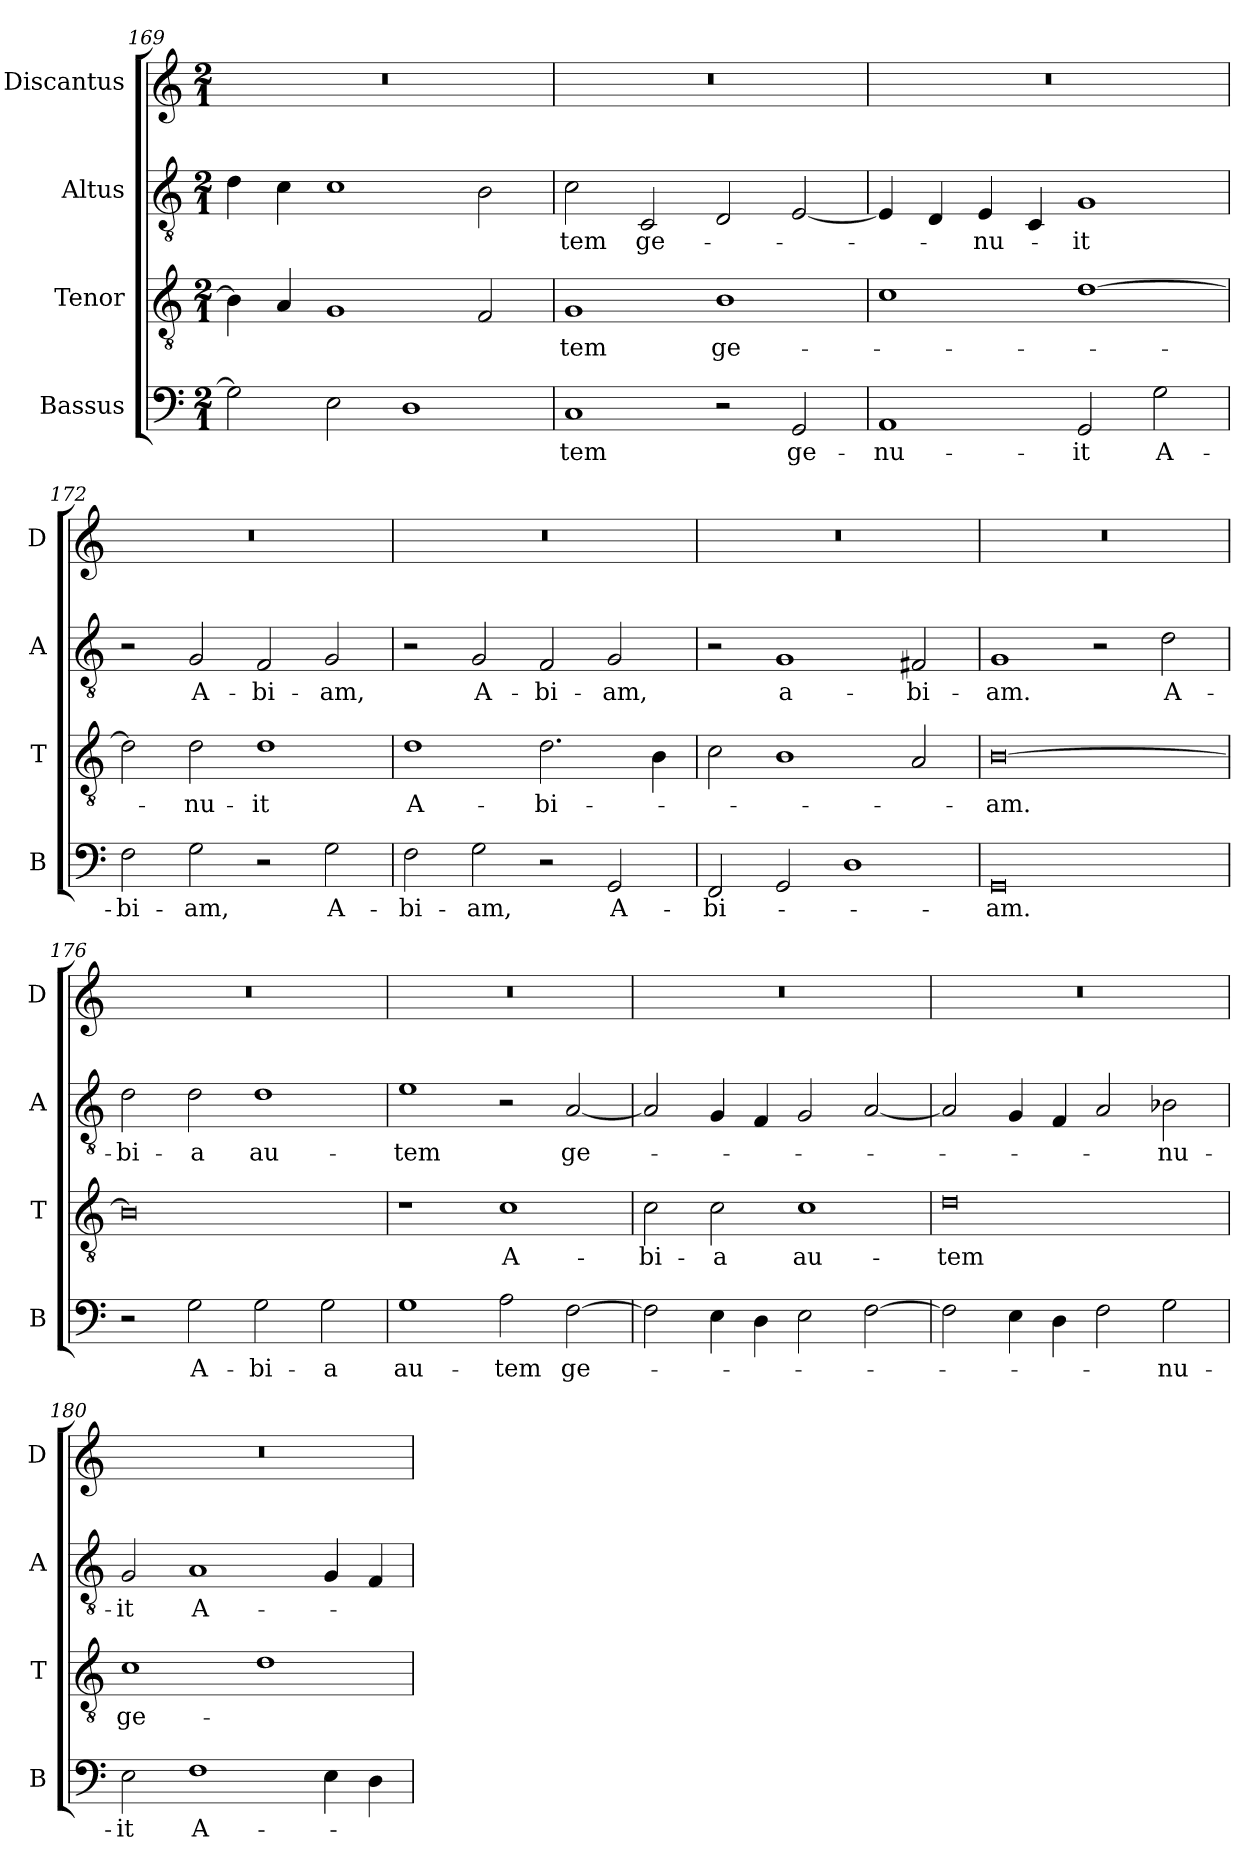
**kern	**text	**kern	**text	**kern	**text	**kern
*part4	*part4	*part3	*part3	*part2	*part2	*part1
*staff4	*staff4	*staff3	*staff3	*staff2	*staff2	*staff1
*I"Bassus	*	*I"Tenor	*	*I"Altus	*	*I"Discantus
*I'B	*	*I'T	*	*I'A	*	*I'D
*clefF4	*	*clefGv2	*	*clefGv2	*	*clefG2
*k[]	*	*k[]	*	*k[]	*	*k[]
*M2/1	*	*M2/1	*	*M2/1	*	*M2/1
=169	=169	=169	=169	=169	=169	=169
2G\]	.	4B\]	.	4d\	.	0r
.	.	4A/	.	4c\	.	.
2E\	.	1G	.	1c	.	.
1D	.	.	.	.	.	.
.	.	2F/	.	2B\	.	.
=170	=170	=170	=170	=170	=170	=170
1C	-tem	1G	-tem	2c\	-tem	0r
.	.	.	.	2C/	ge-	.
2r	.	1B	ge-	2D/	.	.
2GG/	ge-	.	.	[2E/	.	.
=171	=171	=171	=171	=171	=171	=171
1AA	-nu-	1c	.	4E/]	.	0r
.	.	.	.	4D/	.	.
.	.	.	.	4E/	-nu-	.
.	.	.	.	4C/	.	.
2GG/	-it	[1d	.	1G	-it	.
2G\	A-	.	.	.	.	.
=172	=172	=172	=172	=172	=172	=172
2F\	-bi-	2d\]	.	2r	.	0r
2G\	-am,	2d\	-nu-	2G/	A-	.
2r	.	1d	-it	2F/	-bi-	.
2G\	A-	.	.	2G/	-am,	.
=173	=173	=173	=173	=173	=173	=173
2F\	-bi-	1d	A-	2r	.	0r
2G\	-am,	.	.	2G/	A-	.
2r	.	2.d\	-bi-	2F/	-bi-	.
2GG/	A-	.	.	2G/	-am,	.
.	.	4B\	.	.	.	.
=174	=174	=174	=174	=174	=174	=174
2FF/	-bi-	2c\	.	2r	.	0r
2GG/	.	1B	.	1G	a-	.
1D	.	.	.	.	.	.
.	.	2A/	.	2F#X/	-bi-	.
=175	=175	=175	=175	=175	=175	=175
0GG	-am.	[0B	-am.	1G	-am.	0r
.	.	.	.	2r	.	.
.	.	.	.	2d\	A-	.
=176	=176	=176	=176	=176	=176	=176
2r	.	0B]	.	2d\	-bi-	0r
2G\	A-	.	.	2d\	-a	.
2G\	-bi-	.	.	1d	au-	.
2G\	-a	.	.	.	.	.
=177	=177	=177	=177	=177	=177	=177
1G	au-	1r	.	1e	-tem	0r
2A\	-tem	1c	A-	2r	.	.
[2F\	ge-	.	.	[2A/	ge-	.
=178	=178	=178	=178	=178	=178	=178
2F\]	.	2c\	-bi-	2A/]	.	0r
4E\	.	2c\	-a	4G/	.	.
4D\	.	.	.	4F/	.	.
2E\	.	1c	au-	2G/	.	.
[2F\	.	.	.	[2A/	.	.
=179	=179	=179	=179	=179	=179	=179
2F\]	.	0d	-tem	2A/]	.	0r
4E\	.	.	.	4G/	.	.
4D\	.	.	.	4F/	.	.
2F\	.	.	.	2A/	.	.
2G\	-nu-	.	.	2B-X\	-nu-	.
=180	=180	=180	=180	=180	=180	=180
2E\	-it	1c	ge-	2G/	-it	0r
1F	A-	.	.	1A	A-	.
.	.	1d	.	.	.	.
4E\	.	.	.	4G/	.	.
4D\	.	.	.	4F/	.	.
=	=	=	=	=	=	=
*-	*-	*-	*-	*-	*-	*-
